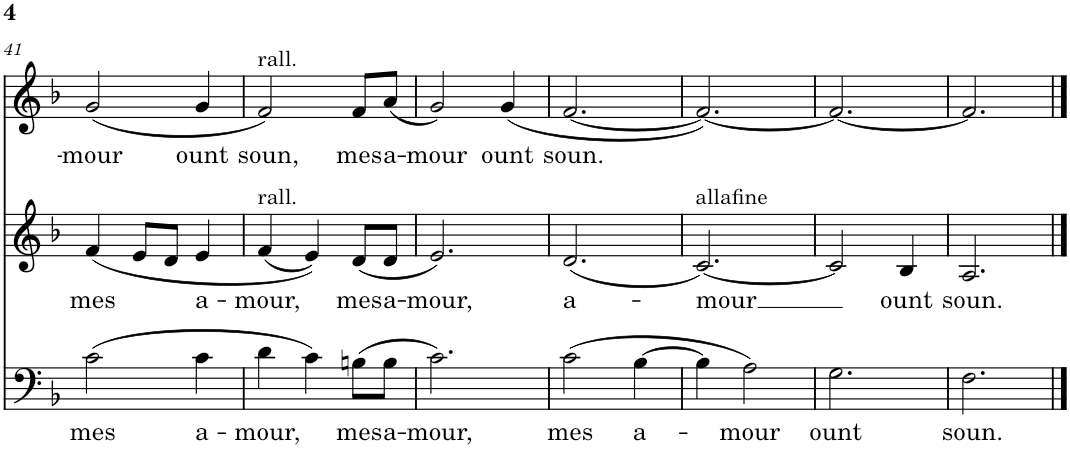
**kern	**text	**kern	**text	**kern	**text
*part3	*part3	*part2	*part2	*part1	*part1
*staff3	*staff3	*staff2	*staff2	*staff1	*staff1
*I"Piano	*	*I"Piano	*	*I"Piano	*
*I'Pno	*	*I'Pno	*	*I'Pno	*
!!LO:PB:g=z
*clefF4	*	*clefG2	*	*clefG2	*
*k[b-]	*	*k[b-]	*	*k[b-]	*
*M3/4	*	*M3/4	*	*M3/4	*
=41	=41	=41	=41	=41	=41
!	!LO:LY:b	!	!LO:LY:b	!	!LO:LY:b
(2c\	mes	(4f/	mes	(2g/	-mour
.	.	8e/L	.	.	.
.	.	8d/J	.	.	.
!	!LO:LY:b	!	!LO:LY:b	!	!LO:LY:b
4c\	a-	4e/	a-	4g/	ount
=42	=42	=42	=42	=42	=42
!	!	!	!	!LO:TX:a:t=rall.	!
!	!	!LO:TX:a:t=rall.	!	!	!
!	!LO:LY:b	!	!LO:LY:b	!	!LO:LY:b
4d\	-mour,	(4f/	-mour,	2f/)	soun,
4c\)	.	4e/))	.	.	.
!	!LO:LY:b	!	!LO:LY:b	!	!LO:LY:b
(8Bn\L	mes	(8d/L	mes	8f/L	mes
!	!LO:LY:b	!	!LO:LY:b	!	!LO:LY:b
8B\J	a-	8d/J	a-	(8a/J	a-
=43	=43	=43	=43	=43	=43
!	!LO:LY:b	!	!LO:LY:b	!	!LO:LY:b
2.c\)	-mour,	2.e/)	-mour,	2g/)	-mour
!	!	!	!	!	!LO:LY:b
.	.	.	.	(4g/	ount
=44	=44	=44	=44	=44	=44
!	!LO:LY:b	!	!LO:LY:b	!	!LO:LY:b
(2c\	mes	(2.d/	a-	[2.f/	soun.
!	!LO:LY:b	!	!	!	!
[4B-\	a-	.	.	.	.
=45	=45	=45	=45	=45	=45
!	!	!LO:TX:a:t=allafine	!	!	!
!	!	!	!LO:LY:b	!	!
4B-\]	.	[2.c/)	-mour	2.f/_)	.
!	!LO:LY:b	!	!	!	!
2A\)	-mour	.	.	.	.
=46	=46	=46	=46	=46	=46
!	!LO:LY:b	!	!	!	!
2.G\	ount	2c/]	.	2.f/_	.
!	!	!	!LO:LY:b	!	!
.	.	4B-/	ount	.	.
=47	=47	=47	=47	=47	=47
!	!LO:LY:b	!	!LO:LY:b	!	!
2.F\	soun.	2.A/	soun.	2.f/]	.
==	==	==	==	==	==
*-	*-	*-	*-	*-	*-
